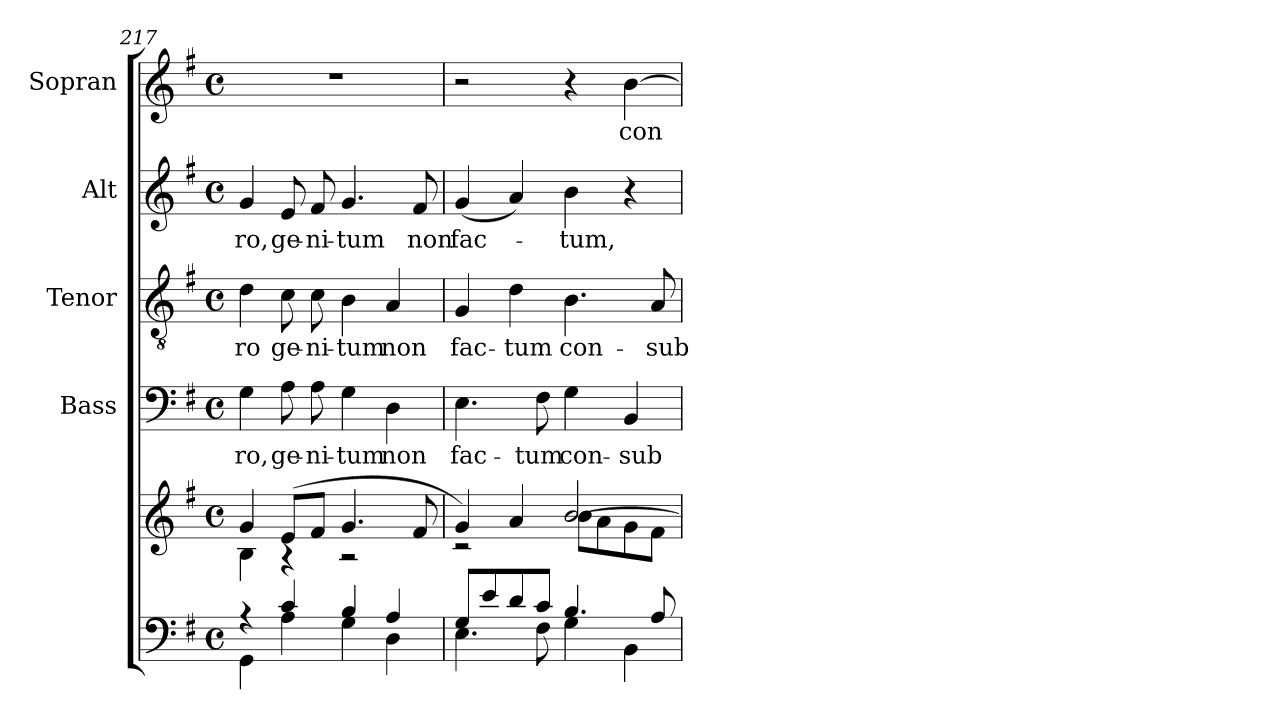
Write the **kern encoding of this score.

**kern	**kern	**kern	**text	**kern	**text	**kern	**text	**kern	**text
*part5	*part5	*part4	*part4	*part3	*part3	*part2	*part2	*part1	*part1
*staff6	*staff5	*staff4	*staff4	*staff3	*staff3	*staff2	*staff2	*staff1	*staff1
*	*	*I"Bass	*	*I"Tenor	*	*I"Alt	*	*I"Sopran	*
*	*	*I'B.	*	*I'T.	*	*I'A.	*	*I'S.	*
*clefF4	*clefG2	*clefF4	*	*clefGv2	*	*clefG2	*	*clefG2	*
*k[f#]	*k[f#]	*k[f#]	*	*k[f#]	*	*k[f#]	*	*k[f#]	*
*G:	*G:	*G:	*	*G:	*	*G:	*	*G:	*
*M4/4	*M4/4	*M4/4	*	*M4/4	*	*M4/4	*	*M4/4	*
*met(c)	*met(c)	*met(c)	*	*met(c)	*	*met(c)	*	*met(c)	*
=217	=217	=217	=217	=217	=217	=217	=217	=217	=217
*^	*^	*	*	*	*	*	*	*	*
!	!	!	!	!	!LO:LY:b	!	!LO:LY:b	!	!LO:LY:b	!	!
4rA	4GG\	4g/	4B\	4G\	-ro,	4d\	-ro	4g/	-ro,	1r	.
!	!	!	!	!	!LO:LY:b	!	!LO:LY:b	!	!LO:LY:b	!	!
4c/	4A\	(>8e/L	4rG	8A\	ge-	8c\	ge-	8e/	ge-	.	.
!	!	!	!	!	!LO:LY:b	!	!LO:LY:b	!	!LO:LY:b	!	!
.	.	8f#/J	.	8A\	-ni-	8c\	-ni-	8f#/	-ni-	.	.
!	!	!	!	!	!LO:LY:b	!	!LO:LY:b	!	!LO:LY:b	!	!
4B/	4G\	4.g/	2rB	4G\	-tum	4B\	-tum	4.g/	-tum	.	.
!	!	!	!	!	!LO:LY:b	!	!LO:LY:b	!	!	!	!
4A/	4D\	.	.	4D\	non	4A/	non	.	.	.	.
!	!	!	!	!	!	!	!	!	!LO:LY:b	!	!
.	.	8f#/	.	.	.	.	.	8f#/	non	.	.
=218	=218	=218	=218	=218	=218	=218	=218	=218	=218	=218	=218
!	!	!	!	!	!LO:LY:b	!	!LO:LY:b	!	!LO:LY:b	!	!
8G/L	4.E\	4g/)	2rc	4.E\	fac-	4G/	fac-	(<4g/	fac-	2r	.
8e/	.	.	.	.	.	.	.	.	.	.	.
!	!	!	!	!	!	!	!LO:LY:b	!	!	!	!
8d/	.	4a/	.	.	.	4d\	-tum	4a/)	.	.	.
!	!	!	!	!	!LO:LY:b	!	!	!	!	!	!
8c/J	8F#\	.	.	8F#\	-tum	.	.	.	.	.	.
!	!	!	!	!	!LO:LY:b	!	!LO:LY:b	!	!LO:LY:b	!	!
4.B/	4G\	[>2b/	8b\L	4G\	con-	4.B\	con-	4b\	-tum,	4r	.
.	.	.	8a\	.	.	.	.	.	.	.	.
!	!	!	!	!	!LO:LY:b	!	!	!	!	!	!LO:LY:b
.	4BB\	.	8g\	4BB/	-sub-	.	.	4r	.	[4b\	con-
!	!	!	!	!	!	!	!LO:LY:b	!	!	!	!
8A/	.	.	8f#\J	.	.	8A/	-sub-	.	.	.	.
*v	*v	*	*	*	*	*	*	*	*	*	*
*	*v	*v	*	*	*	*	*	*	*	*
=	=	=	=	=	=	=	=	=	=
*-	*-	*-	*-	*-	*-	*-	*-	*-	*-
